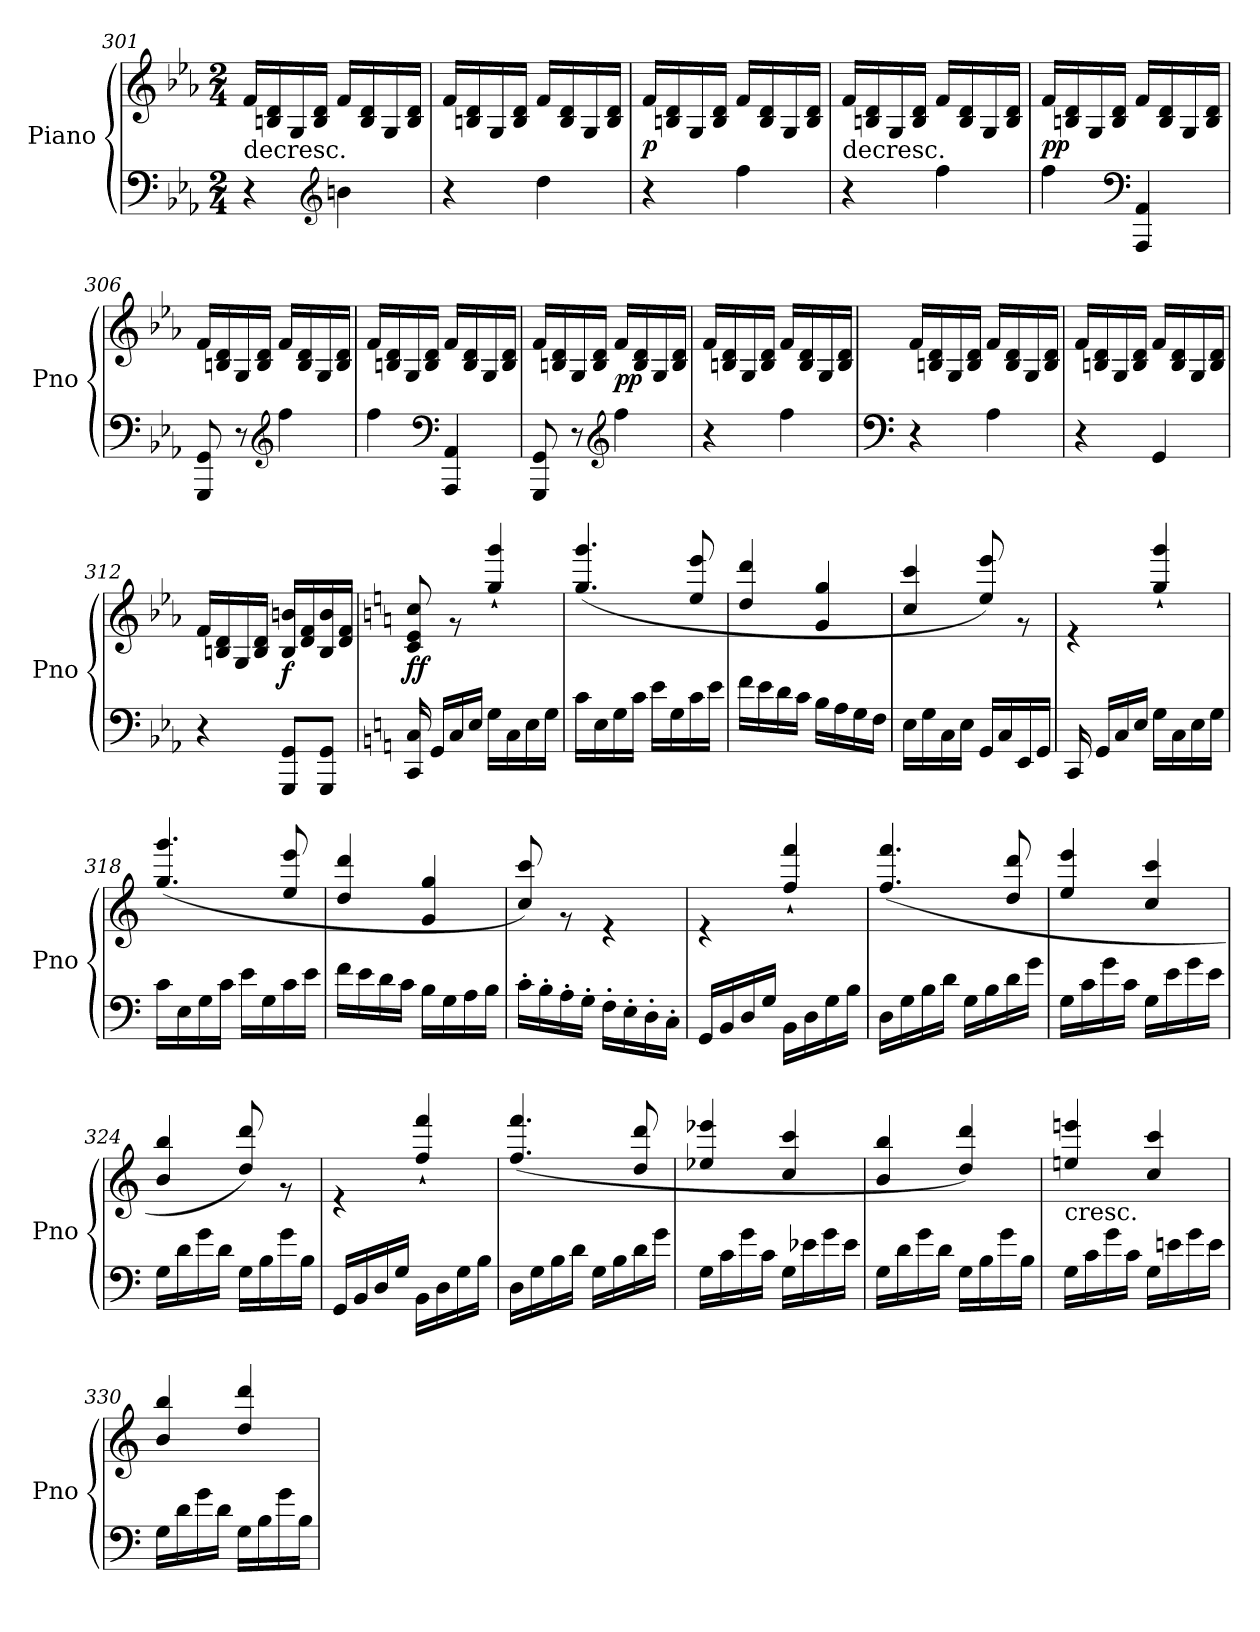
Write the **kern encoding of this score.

**kern	**kern	**dynam
*part1	*part1	*part1
*staff2	*staff1	*staff1/2
*I"Piano	*	*
*I'Pno	*	*
*clefF4	*clefG2	*
*k[b-e-a-]	*k[b-e-a-]	*
*c:	*c:	*
*M2/4	*M2/4	*
=301	=301	=301
*	*^	*
!	!LO:TX:b:t=decresc.	!	!
4r	2ryy	16f/LL	.
.	.	16Bn/ 16d/	.
.	.	16G/	.
.	.	16B/ 16d/JJ	.
*clefG2	*	*	*
4bn\	.	16f/LL	.
.	.	16B/ 16d/	.
.	.	16G/	.
.	.	16B/ 16d/JJ	.
!!LO:LB:g=z	!!
=302	=302	=302	=302
4r	2ryy	16f/LL	.
.	.	16Bn/ 16d/	.
.	.	16G/	.
.	.	16B/ 16d/JJ	.
4dd\	.	16f/LL	.
.	.	16B/ 16d/	.
.	.	16G/	.
.	.	16B/ 16d/JJ	.
=303	=303	=303	=303
!	!	!	!LO:DY:b
4r	2ryy	16f/LL	p
.	.	16Bn/ 16d/	.
.	.	16G/	.
.	.	16B/ 16d/JJ	.
4ff\	.	16f/LL	.
.	.	16B/ 16d/	.
.	.	16G/	.
.	.	16B/ 16d/JJ	.
=304	=304	=304	=304
!	!LO:TX:b:t=decresc.	!	!
4r	2ryy	16f/LL	.
.	.	16Bn/ 16d/	.
.	.	16G/	.
.	.	16B/ 16d/JJ	.
4ff\	.	16f/LL	.
.	.	16B/ 16d/	.
.	.	16G/	.
.	.	16B/ 16d/JJ	.
=305	=305	=305	=305
!	!	!	!LO:DY:b
4ff\	2ryy	16f/LL	pp
.	.	16Bn/ 16d/	.
.	.	16G/	.
.	.	16B/ 16d/JJ	.
*clefF4	*	*	*
4AAA-/ 4AA-/	.	16f/LL	.
.	.	16B/ 16d/	.
.	.	16G/	.
.	.	16B/ 16d/JJ	.
!!LO:LB:g=z	!!
=306	=306	=306	=306
8GGG/ 8GG/	2ryy	16f/LL	.
.	.	16Bn/ 16d/	.
8r	.	16G/	.
.	.	16B/ 16d/JJ	.
*clefG2	*	*	*
4ff\	.	16f/LL	.
.	.	16B/ 16d/	.
.	.	16G/	.
.	.	16B/ 16d/JJ	.
=307	=307	=307	=307
4ff\	2ryy	16f/LL	.
.	.	16Bn/ 16d/	.
.	.	16G/	.
.	.	16B/ 16d/JJ	.
*clefF4	*	*	*
4AAA-/ 4AA-/	.	16f/LL	.
.	.	16B/ 16d/	.
.	.	16G/	.
.	.	16B/ 16d/JJ	.
=308	=308	=308	=308
8GGG/ 8GG/	2ryy	16f/LL	.
.	.	16Bn/ 16d/	.
8r	.	16G/	.
.	.	16B/ 16d/JJ	.
*clefG2	*	*	*
!	!	!	!LO:DY:b
4ff\	.	16f/LL	pp
.	.	16B/ 16d/	.
.	.	16G/	.
.	.	16B/ 16d/JJ	.
=309	=309	=309	=309
4r	2ryy	16f/LL	.
.	.	16Bn/ 16d/	.
.	.	16G/	.
.	.	16B/ 16d/JJ	.
4ff\	.	16f/LL	.
.	.	16B/ 16d/	.
.	.	16G/	.
.	.	16B/ 16d/JJ	.
!!LO:LB:g=z	!!
=310	=310	=310	=310
*clefF4	*	*	*
4r	2ryy	16f/LL	.
.	.	16Bn/ 16d/	.
.	.	16G/	.
.	.	16B/ 16d/JJ	.
4A-\	.	16f/LL	.
.	.	16B/ 16d/	.
.	.	16G/	.
.	.	16B/ 16d/JJ	.
=311	=311	=311	=311
4r	2ryy	16f/LL	.
.	.	16Bn/ 16d/	.
.	.	16G/	.
.	.	16B/ 16d/JJ	.
4GG/	.	16f/LL	.
.	.	16B/ 16d/	.
.	.	16G/	.
.	.	16B/ 16d/JJ	.
=312	=312	=312	=312
4r	2ryy	16f/LL	.
.	.	16Bn/ 16d/	.
.	.	16G/	.
.	.	16B/ 16d/JJ	.
!	!	!	!LO:DY:b
8GGG/ 8GG/L	.	16B/ 16bn/LL	f
.	.	16d/ 16f/	.
8GGG/ 8GG/J	.	16B/ 16b/	.
.	.	16d/ 16f/JJ	.
=313	=313	=313	=313
*k[]	*k[]	*	*
*C:	*C:	*	*
!	!	!	!LO:DY:b
16CC/ 16C/	2ryy	8c/ 8e/ 8cc/	ff
16GG/LL	.	.	.
16C/	.	8r	.
16E/JJ	.	.	.
16G\LL	.	4gg/` 4ggg/`	.
16C\	.	.	.
16E\	.	.	.
16G\JJ	.	.	.
!!LO:LB:g=z	!!
=314	=314	=314	=314
16c\LL	2ryy	(>4.gg/ 4.ggg/	.
16E\	.	.	.
16G\	.	.	.
16c\JJ	.	.	.
16e\LL	.	.	.
16G\	.	.	.
16c\	.	8ee/ 8eee/	.
16e\JJ	.	.	.
=315	=315	=315	=315
16f\LL	2ryy	4dd/ 4ddd/	.
16e\	.	.	.
16d\	.	.	.
16c\JJ	.	.	.
16B\LL	.	4g/ 4gg/	.
16A\	.	.	.
16G\	.	.	.
16F\JJ	.	.	.
=316	=316	=316	=316
16E\LL	2ryy	4cc/ 4ccc/	.
16G\	.	.	.
16C\	.	.	.
16E\JJ	.	.	.
16GG/LL	.	8ee/ 8eee/)	.
16C/	.	.	.
16EE/	.	8r	.
16GG/JJ	.	.	.
=317	=317	=317	=317
16CC/	2ryy	4r	.
16GG/LL	.	.	.
16C/	.	.	.
16E/JJ	.	.	.
16G\LL	.	4gg/` 4ggg/`	.
16C\	.	.	.
16E\	.	.	.
16G\JJ	.	.	.
=318	=318	=318	=318
16c\LL	2ryy	(>4.gg/ 4.ggg/	.
16E\	.	.	.
16G\	.	.	.
16c\JJ	.	.	.
16e\LL	.	.	.
16G\	.	.	.
16c\	.	8ee/ 8eee/	.
16e\JJ	.	.	.
!!LO:LB:g=z	!!
=319	=319	=319	=319
16f\LL	2ryy	4dd/ 4ddd/	.
16e\	.	.	.
16d\	.	.	.
16c\JJ	.	.	.
16B\LL	.	4g/ 4gg/	.
16G\	.	.	.
16A\	.	.	.
16B\JJ	.	.	.
=320	=320	=320	=320
16c'\LL	2ryy	8cc/ 8ccc/)	.
16B'\	.	.	.
16A'\	.	8r	.
16G'\JJ	.	.	.
16F'\LL	.	4r	.
16E'\	.	.	.
16D'\	.	.	.
16C'\JJ	.	.	.
=321	=321	=321	=321
16GG/LL	2ryy	4r	.
16BB/	.	.	.
16D/	.	.	.
16G/JJ	.	.	.
16BB\LL	.	4ff/` 4fff/`	.
16D\	.	.	.
16G\	.	.	.
16B\JJ	.	.	.
=322	=322	=322	=322
16D\LL	2ryy	(>4.ff/ 4.fff/	.
16G\	.	.	.
16B\	.	.	.
16d\JJ	.	.	.
16G\LL	.	.	.
16B\	.	.	.
16d\	.	8dd/ 8ddd/	.
16g\JJ	.	.	.
=323	=323	=323	=323
16G\LL	2ryy	4ee/ 4eee/	.
16c\	.	.	.
16g\	.	.	.
16c\JJ	.	.	.
16G\LL	.	4cc/ 4ccc/	.
16e\	.	.	.
16g\	.	.	.
16e\JJ	.	.	.
!!LO:PB:g=z	!!
=324	=324	=324	=324
16G\LL	2ryy	4b/ 4bb/	.
16d\	.	.	.
16g\	.	.	.
16d\JJ	.	.	.
16G\LL	.	8dd/ 8ddd/)	.
16B\	.	.	.
16g\	.	8r	.
16B\JJ	.	.	.
=325	=325	=325	=325
16GG/LL	2ryy	4r	.
16BB/	.	.	.
16D/	.	.	.
16G/JJ	.	.	.
16BB\LL	.	4ff/` 4fff/`	.
16D\	.	.	.
16G\	.	.	.
16B\JJ	.	.	.
=326	=326	=326	=326
16D\LL	2ryy	(>4.ff/ 4.fff/	.
16G\	.	.	.
16B\	.	.	.
16d\JJ	.	.	.
16G\LL	.	.	.
16B\	.	.	.
16d\	.	8dd/ 8ddd/	.
16g\JJ	.	.	.
=327	=327	=327	=327
16G\LL	2ryy	4ee-X/ 4eee-X/	.
16c\	.	.	.
16g\	.	.	.
16c\JJ	.	.	.
16G\LL	.	4cc/ 4ccc/	.
16e-X\	.	.	.
16g\	.	.	.
16e-\JJ	.	.	.
=328	=328	=328	=328
16G\LL	2ryy	4b/ 4bb/	.
16d\	.	.	.
16g\	.	.	.
16d\JJ	.	.	.
16G\LL	.	4dd/ 4ddd/)	.
16B\	.	.	.
16g\	.	.	.
16B\JJ	.	.	.
!!LO:LB:g=z	!!
=329	=329	=329	=329
!	!LO:TX:b:t=cresc.	!	!
16G\LL	2ryy	4een/ 4eeen/	.
16c\	.	.	.
16g\	.	.	.
16c\JJ	.	.	.
16G\LL	.	4cc/ 4ccc/	.
16en\	.	.	.
16g\	.	.	.
16e\JJ	.	.	.
=330	=330	=330	=330
16G\LL	2ryy	4b/ 4bb/	.
16d\	.	.	.
16g\	.	.	.
16d\JJ	.	.	.
16G\LL	.	4dd/ 4ddd/	.
16B\	.	.	.
16g\	.	.	.
16B\JJ	.	.	.
*	*v	*v	*
=	=	=
*-	*-	*-
